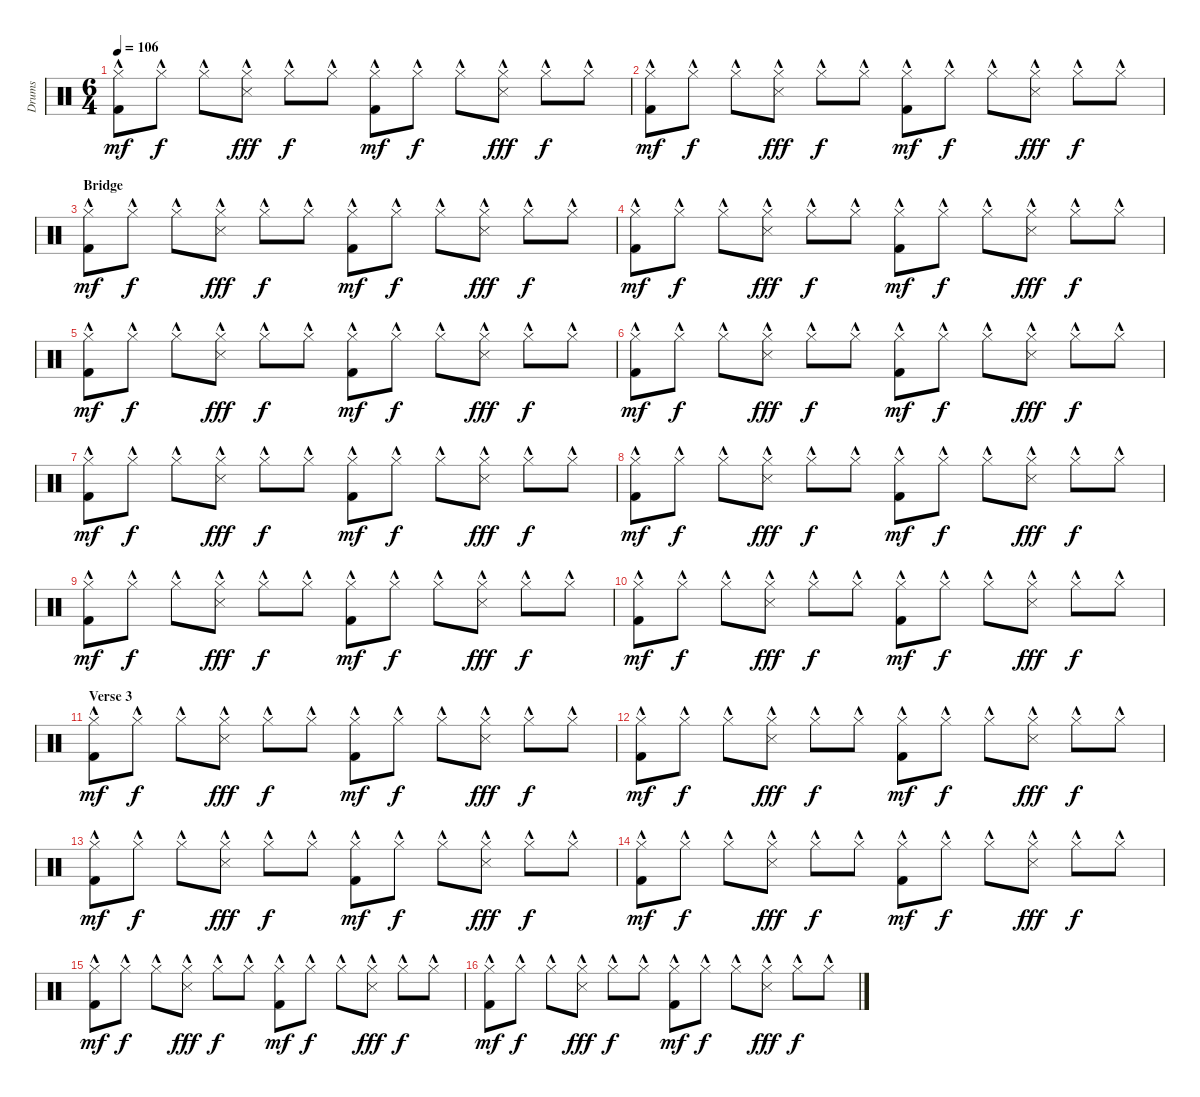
\track ("Drums" "Drums") {instrument percussion}
\staff {score}
\articulation defaults
\ts (6 4)
\tempo 106
\clef neutral
\ks c
("Hi-Hat (closed)"{hac} "Kick (hit) 2").8{dy mf} "Hi-Hat (closed)"{hac}.8{dy f} "Hi-Hat (closed)"{hac}.8 ("Hi-Hat (closed)"{hac} "Snare (side stick) 3").8{dy fff} "Hi-Hat (closed)"{hac}.8{dy f} "Hi-Hat (closed)"{hac}.8 ("Hi-Hat (closed)"{hac} "Kick (hit) 2").8{dy mf} "Hi-Hat (closed)"{hac}.8{dy f} "Hi-Hat (closed)"{hac}.8 ("Hi-Hat (closed)"{hac} "Snare (side stick) 3").8{dy fff} "Hi-Hat (closed)"{hac}.8{dy f} "Hi-Hat (closed)"{hac}.8 |
("Hi-Hat (closed)"{hac} "Kick (hit) 2").8{dy mf} "Hi-Hat (closed)"{hac}.8{dy f} "Hi-Hat (closed)"{hac}.8 ("Hi-Hat (closed)"{hac} "Snare (side stick) 3").8{dy fff} "Hi-Hat (closed)"{hac}.8{dy f} "Hi-Hat (closed)"{hac}.8 ("Hi-Hat (closed)"{hac} "Kick (hit) 2").8{dy mf} "Hi-Hat (closed)"{hac}.8{dy f} "Hi-Hat (closed)"{hac}.8 ("Hi-Hat (closed)"{hac} "Snare (side stick) 3").8{dy fff} "Hi-Hat (closed)"{hac}.8{dy f} "Hi-Hat (closed)"{hac}.8 |
\section ("" "Bridge")
("Hi-Hat (closed)"{hac} "Kick (hit) 2").8{dy mf} "Hi-Hat (closed)"{hac}.8{dy f} "Hi-Hat (closed)"{hac}.8 ("Hi-Hat (closed)"{hac} "Snare (side stick) 3").8{dy fff} "Hi-Hat (closed)"{hac}.8{dy f} "Hi-Hat (closed)"{hac}.8 ("Hi-Hat (closed)"{hac} "Kick (hit) 2").8{dy mf} "Hi-Hat (closed)"{hac}.8{dy f} "Hi-Hat (closed)"{hac}.8 ("Hi-Hat (closed)"{hac} "Snare (side stick) 3").8{dy fff} "Hi-Hat (closed)"{hac}.8{dy f} "Hi-Hat (closed)"{hac}.8 |
("Hi-Hat (closed)"{hac} "Kick (hit) 2").8{dy mf} "Hi-Hat (closed)"{hac}.8{dy f} "Hi-Hat (closed)"{hac}.8 ("Hi-Hat (closed)"{hac} "Snare (side stick) 3").8{dy fff} "Hi-Hat (closed)"{hac}.8{dy f} "Hi-Hat (closed)"{hac}.8 ("Hi-Hat (closed)"{hac} "Kick (hit) 2").8{dy mf} "Hi-Hat (closed)"{hac}.8{dy f} "Hi-Hat (closed)"{hac}.8 ("Hi-Hat (closed)"{hac} "Snare (side stick) 3").8{dy fff} "Hi-Hat (closed)"{hac}.8{dy f} "Hi-Hat (closed)"{hac}.8 |
("Hi-Hat (closed)"{hac} "Kick (hit) 2").8{dy mf} "Hi-Hat (closed)"{hac}.8{dy f} "Hi-Hat (closed)"{hac}.8 ("Hi-Hat (closed)"{hac} "Snare (side stick) 3").8{dy fff} "Hi-Hat (closed)"{hac}.8{dy f} "Hi-Hat (closed)"{hac}.8 ("Hi-Hat (closed)"{hac} "Kick (hit) 2").8{dy mf} "Hi-Hat (closed)"{hac}.8{dy f} "Hi-Hat (closed)"{hac}.8 ("Hi-Hat (closed)"{hac} "Snare (side stick) 3").8{dy fff} "Hi-Hat (closed)"{hac}.8{dy f} "Hi-Hat (closed)"{hac}.8 |
("Hi-Hat (closed)"{hac} "Kick (hit) 2").8{dy mf} "Hi-Hat (closed)"{hac}.8{dy f} "Hi-Hat (closed)"{hac}.8 ("Hi-Hat (closed)"{hac} "Snare (side stick) 3").8{dy fff} "Hi-Hat (closed)"{hac}.8{dy f} "Hi-Hat (closed)"{hac}.8 ("Hi-Hat (closed)"{hac} "Kick (hit) 2").8{dy mf} "Hi-Hat (closed)"{hac}.8{dy f} "Hi-Hat (closed)"{hac}.8 ("Hi-Hat (closed)"{hac} "Snare (side stick) 3").8{dy fff} "Hi-Hat (closed)"{hac}.8{dy f} "Hi-Hat (closed)"{hac}.8 |
("Hi-Hat (closed)"{hac} "Kick (hit) 2").8{dy mf} "Hi-Hat (closed)"{hac}.8{dy f} "Hi-Hat (closed)"{hac}.8 ("Hi-Hat (closed)"{hac} "Snare (side stick) 3").8{dy fff} "Hi-Hat (closed)"{hac}.8{dy f} "Hi-Hat (closed)"{hac}.8 ("Hi-Hat (closed)"{hac} "Kick (hit) 2").8{dy mf} "Hi-Hat (closed)"{hac}.8{dy f} "Hi-Hat (closed)"{hac}.8 ("Hi-Hat (closed)"{hac} "Snare (side stick) 3").8{dy fff} "Hi-Hat (closed)"{hac}.8{dy f} "Hi-Hat (closed)"{hac}.8 |
("Hi-Hat (closed)"{hac} "Kick (hit) 2").8{dy mf} "Hi-Hat (closed)"{hac}.8{dy f} "Hi-Hat (closed)"{hac}.8 ("Hi-Hat (closed)"{hac} "Snare (side stick) 3").8{dy fff} "Hi-Hat (closed)"{hac}.8{dy f} "Hi-Hat (closed)"{hac}.8 ("Hi-Hat (closed)"{hac} "Kick (hit) 2").8{dy mf} "Hi-Hat (closed)"{hac}.8{dy f} "Hi-Hat (closed)"{hac}.8 ("Hi-Hat (closed)"{hac} "Snare (side stick) 3").8{dy fff} "Hi-Hat (closed)"{hac}.8{dy f} "Hi-Hat (closed)"{hac}.8 |
("Hi-Hat (closed)"{hac} "Kick (hit) 2").8{dy mf} "Hi-Hat (closed)"{hac}.8{dy f} "Hi-Hat (closed)"{hac}.8 ("Hi-Hat (closed)"{hac} "Snare (side stick) 3").8{dy fff} "Hi-Hat (closed)"{hac}.8{dy f} "Hi-Hat (closed)"{hac}.8 ("Hi-Hat (closed)"{hac} "Kick (hit) 2").8{dy mf} "Hi-Hat (closed)"{hac}.8{dy f} "Hi-Hat (closed)"{hac}.8 ("Hi-Hat (closed)"{hac} "Snare (side stick) 3").8{dy fff} "Hi-Hat (closed)"{hac}.8{dy f} "Hi-Hat (closed)"{hac}.8 |
("Hi-Hat (closed)"{hac} "Kick (hit) 2").8{dy mf} "Hi-Hat (closed)"{hac}.8{dy f} "Hi-Hat (closed)"{hac}.8 ("Hi-Hat (closed)"{hac} "Snare (side stick) 3").8{dy fff} "Hi-Hat (closed)"{hac}.8{dy f} "Hi-Hat (closed)"{hac}.8 ("Hi-Hat (closed)"{hac} "Kick (hit) 2").8{dy mf} "Hi-Hat (closed)"{hac}.8{dy f} "Hi-Hat (closed)"{hac}.8 ("Hi-Hat (closed)"{hac} "Snare (side stick) 3").8{dy fff} "Hi-Hat (closed)"{hac}.8{dy f} "Hi-Hat (closed)"{hac}.8 |
\section ("" "Verse 3")
("Hi-Hat (closed)"{hac} "Kick (hit) 2").8{dy mf} "Hi-Hat (closed)"{hac}.8{dy f} "Hi-Hat (closed)"{hac}.8 ("Hi-Hat (closed)"{hac} "Snare (side stick) 3").8{dy fff} "Hi-Hat (closed)"{hac}.8{dy f} "Hi-Hat (closed)"{hac}.8 ("Hi-Hat (closed)"{hac} "Kick (hit) 2").8{dy mf} "Hi-Hat (closed)"{hac}.8{dy f} "Hi-Hat (closed)"{hac}.8 ("Hi-Hat (closed)"{hac} "Snare (side stick) 3").8{dy fff} "Hi-Hat (closed)"{hac}.8{dy f} "Hi-Hat (closed)"{hac}.8 |
("Hi-Hat (closed)"{hac} "Kick (hit) 2").8{dy mf} "Hi-Hat (closed)"{hac}.8{dy f} "Hi-Hat (closed)"{hac}.8 ("Hi-Hat (closed)"{hac} "Snare (side stick) 3").8{dy fff} "Hi-Hat (closed)"{hac}.8{dy f} "Hi-Hat (closed)"{hac}.8 ("Hi-Hat (closed)"{hac} "Kick (hit) 2").8{dy mf} "Hi-Hat (closed)"{hac}.8{dy f} "Hi-Hat (closed)"{hac}.8 ("Hi-Hat (closed)"{hac} "Snare (side stick) 3").8{dy fff} "Hi-Hat (closed)"{hac}.8{dy f} "Hi-Hat (closed)"{hac}.8 |
("Hi-Hat (closed)"{hac} "Kick (hit) 2").8{dy mf} "Hi-Hat (closed)"{hac}.8{dy f} "Hi-Hat (closed)"{hac}.8 ("Hi-Hat (closed)"{hac} "Snare (side stick) 3").8{dy fff} "Hi-Hat (closed)"{hac}.8{dy f} "Hi-Hat (closed)"{hac}.8 ("Hi-Hat (closed)"{hac} "Kick (hit) 2").8{dy mf} "Hi-Hat (closed)"{hac}.8{dy f} "Hi-Hat (closed)"{hac}.8 ("Hi-Hat (closed)"{hac} "Snare (side stick) 3").8{dy fff} "Hi-Hat (closed)"{hac}.8{dy f} "Hi-Hat (closed)"{hac}.8 |
("Hi-Hat (closed)"{hac} "Kick (hit) 2").8{dy mf} "Hi-Hat (closed)"{hac}.8{dy f} "Hi-Hat (closed)"{hac}.8 ("Hi-Hat (closed)"{hac} "Snare (side stick) 3").8{dy fff} "Hi-Hat (closed)"{hac}.8{dy f} "Hi-Hat (closed)"{hac}.8 ("Hi-Hat (closed)"{hac} "Kick (hit) 2").8{dy mf} "Hi-Hat (closed)"{hac}.8{dy f} "Hi-Hat (closed)"{hac}.8 ("Hi-Hat (closed)"{hac} "Snare (side stick) 3").8{dy fff} "Hi-Hat (closed)"{hac}.8{dy f} "Hi-Hat (closed)"{hac}.8 |
("Hi-Hat (closed)"{hac} "Kick (hit) 2").8{dy mf} "Hi-Hat (closed)"{hac}.8{dy f} "Hi-Hat (closed)"{hac}.8 ("Hi-Hat (closed)"{hac} "Snare (side stick) 3").8{dy fff} "Hi-Hat (closed)"{hac}.8{dy f} "Hi-Hat (closed)"{hac}.8 ("Hi-Hat (closed)"{hac} "Kick (hit) 2").8{dy mf} "Hi-Hat (closed)"{hac}.8{dy f} "Hi-Hat (closed)"{hac}.8 ("Hi-Hat (closed)"{hac} "Snare (side stick) 3").8{dy fff} "Hi-Hat (closed)"{hac}.8{dy f} "Hi-Hat (closed)"{hac}.8 |
("Hi-Hat (closed)"{hac} "Kick (hit) 2").8{dy mf} "Hi-Hat (closed)"{hac}.8{dy f} "Hi-Hat (closed)"{hac}.8 ("Hi-Hat (closed)"{hac} "Snare (side stick) 3").8{dy fff} "Hi-Hat (closed)"{hac}.8{dy f} "Hi-Hat (closed)"{hac}.8 ("Hi-Hat (closed)"{hac} "Kick (hit) 2").8{dy mf} "Hi-Hat (closed)"{hac}.8{dy f} "Hi-Hat (closed)"{hac}.8 ("Hi-Hat (closed)"{hac} "Snare (side stick) 3").8{dy fff} "Hi-Hat (closed)"{hac}.8{dy f} "Hi-Hat (closed)"{hac}.8
